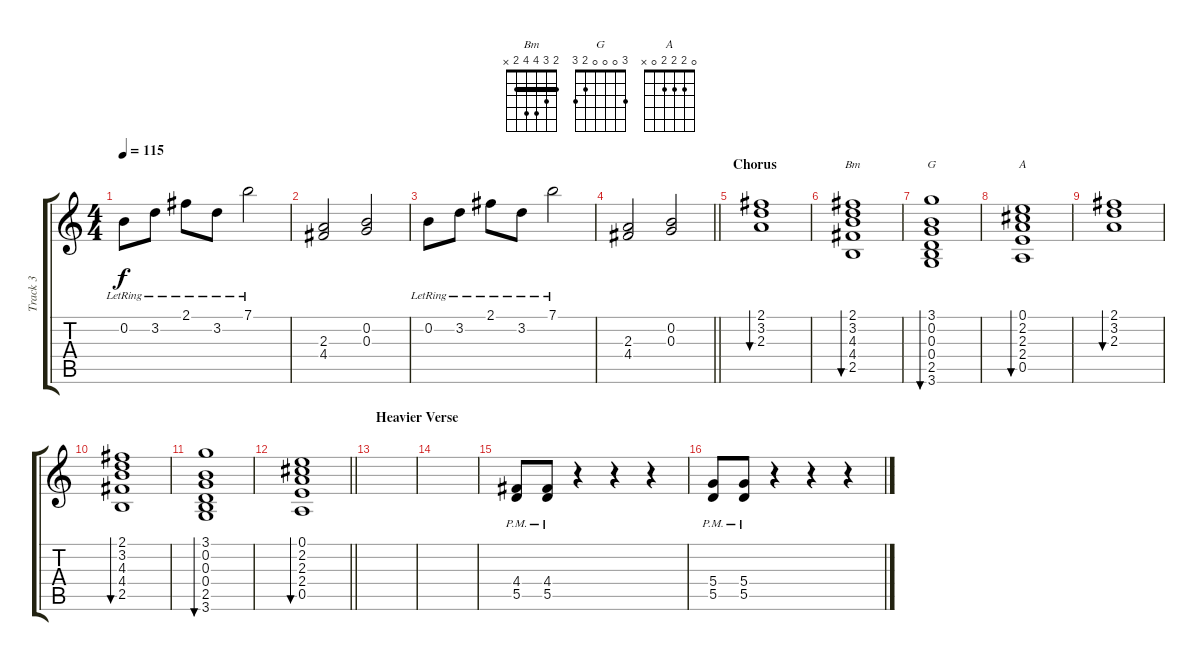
\track ("Track 3" "Track 3") {instrument distortionguitar}
\staff {score tabs}
\tuning (E4 B3 G3 D3 A2 E2) {hide}
\chord ("Bm" 2 3 4 4 2 x) {barre 2}
\chord ("G" 3 0 0 0 2 3)
\chord ("A" 0 2 2 2 0 x)
\ts (4 4)
\tempo 115
\clef g2
\ks c
0.2{lr}.8{dy f} 3.2{lr}.8 2.1{lr}.8 3.2{lr}.8 7.1{lr}.2 |
(2.3 4.4).2 (0.2 0.3).2 |
0.2{lr}.8 3.2{lr}.8 2.1{lr}.8 3.2{lr}.8 7.1{lr}.2 |
\barLineRight lightlight
(2.3 4.4).2 (0.2 0.3).2 |
\section ("" "Chorus")
(2.1 3.2 2.3).1{bu 240} |
(2.1 3.2 4.3 4.4 2.5).1{bu 240 ch "Bm"} |
(3.1 0.2 0.3 0.4 2.5 3.6).1{bu 240 ch "G"} |
(0.1 2.2 2.3 2.4 0.5).1{bu 240 ch "A"} |
(2.1 3.2 2.3).1{bu 240} |
(2.1 3.2 4.3 4.4 2.5).1{bu 240} |
(3.1 0.2 0.3 0.4 2.5 3.6).1{bu 240} |
\barLineRight lightlight
(0.1 2.2 2.3 2.4 0.5).1{bu 240} |
\section ("" "Heavier Verse")
|
|
(4.4{pm} 5.5).8 (4.4{pm} 5.5).8 r.4 r.4 r.4 |
(5.4{pm} 5.5).8 (5.4{pm} 5.5).8 r.4 r.4 r.4
